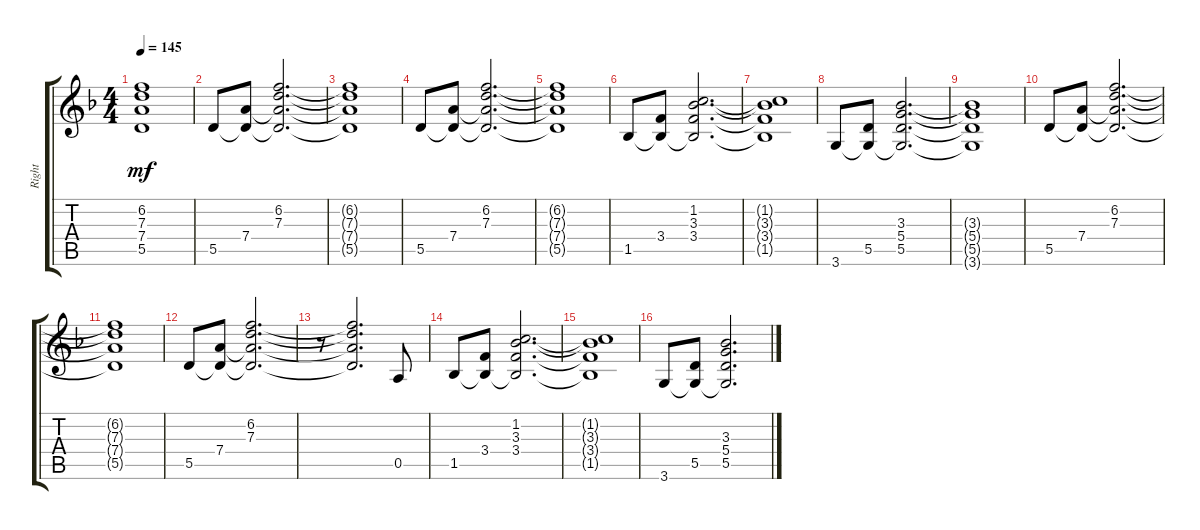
\track ("Right" "Right") {instrument acousticguitarsteel}
\staff {score tabs}
\tuning (E4 B3 G3 D3 A2 E2) {hide}
\ts (4 4)
\tempo 145
\clef g2
\ks f
(6.2{t} 7.3{t} 7.4{t} 5.5{t}).1{dy mf} |
5.5.8 (7.4 5.5{t}).8 (6.2 7.3 7.4{t} 5.5{t}).2{d} |
(6.2{t} 7.3{t} 7.4{t} 5.5{t}).1 |
5.5.8 (7.4 5.5{t}).8 (6.2 7.3 7.4{t} 5.5{t}).2{d} |
(6.2{t} 7.3{t} 7.4{t} 5.5{t}).1 |
1.5.8 (3.4 1.5{t}).8 (1.2 3.3 3.4 1.5{t}).2{d} |
(1.2{t} 3.3{t} 3.4{t} 1.5{t}).1 |
3.6.8 (5.5 3.6{t}).8 (3.3 5.4 5.5 3.6{t}).2{d} |
(3.3{t} 5.4{t} 5.5{t} 3.6{t}).1 |
5.5.8 (7.4 5.5{t}).8 (6.2 7.3 7.4{t} 5.5{t}).2{d} |
(6.2{t} 7.3{t} 7.4{t} 5.5{t}).1 |
5.5.8 (7.4 5.5{t}).8 (6.2 7.3 7.4{t} 5.5{t}).2{d} |
r.8 (6.2{t} 7.3{t} 7.4{t} 5.5{t}).2{d} 0.5.8 |
1.5.8 (3.4 1.5{t}).8 (1.2 3.3 3.4 1.5{t}).2{d} |
(1.2{t} 3.3{t} 3.4{t} 1.5{t}).1 |
3.6.8 (5.5 3.6{t}).8 (3.3 5.4 5.5 3.6{t}).2{d}
